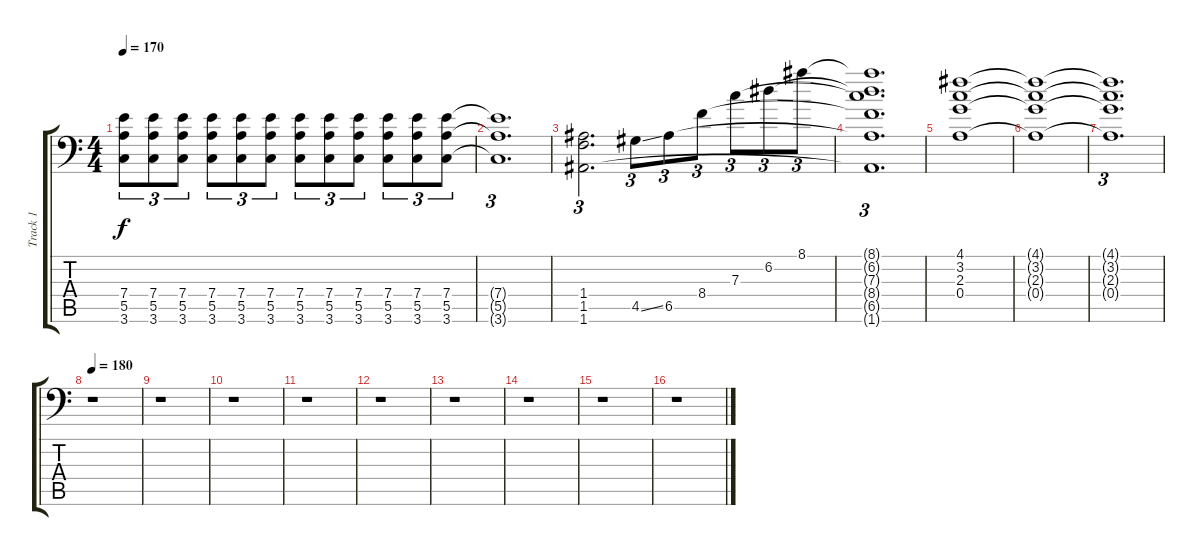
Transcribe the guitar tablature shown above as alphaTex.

\track ("Track 1" "Track 1") {instrument distortionguitar}
\staff {score tabs}
\tuning (D4 A3 F3 A2 E2 A1) {hide}
\ts (4 4)
\tempo 170
\clef f4
\ks c
(7.4 5.5 3.6).8{tu (3 2) dy f} (7.4 5.5 3.6).8{tu (3 2)} (7.4 5.5 3.6).8{tu (3 2)} (7.4 5.5 3.6).8{tu (3 2)} (7.4 5.5 3.6).8{tu (3 2)} (7.4 5.5 3.6).8{tu (3 2)} (7.4 5.5 3.6).8{tu (3 2)} (7.4 5.5 3.6).8{tu (3 2)} (7.4 5.5 3.6).8{tu (3 2)} (7.4 5.5 3.6).8{tu (3 2)} (7.4 5.5 3.6).8{tu (3 2)} (7.4 5.5 3.6).8{tu (3 2)} |
(7.4{t} 5.5{t} 3.6{t}).1{d tu (3 2)} |
(1.4 1.5 1.6).2{d tu (3 2)} 4.5{ss}.8{tu (3 2)} 6.5.8{tu (3 2)} 8.4.8{tu (3 2)} 7.3.8{tu (3 2)} 6.2.8{tu (3 2)} 8.1.8{tu (3 2)} |
(8.1{t} 6.2{t} 7.3{t} 8.4{t} 6.5{t} 1.6{t}).1{d tu (3 2)} |
(4.1 3.2 2.3 0.4).1 |
(4.1{t} 3.2{t} 2.3{t} 0.4{t}).1 |
(4.1{t} 3.2{t} 2.3{t} 0.4{t}).1{d tu (3 2)} |
\tempo 180
r.1 |
r.1 |
r.1 |
r.1 |
r.1 |
r.1 |
r.1 |
r.1 |
r.1
